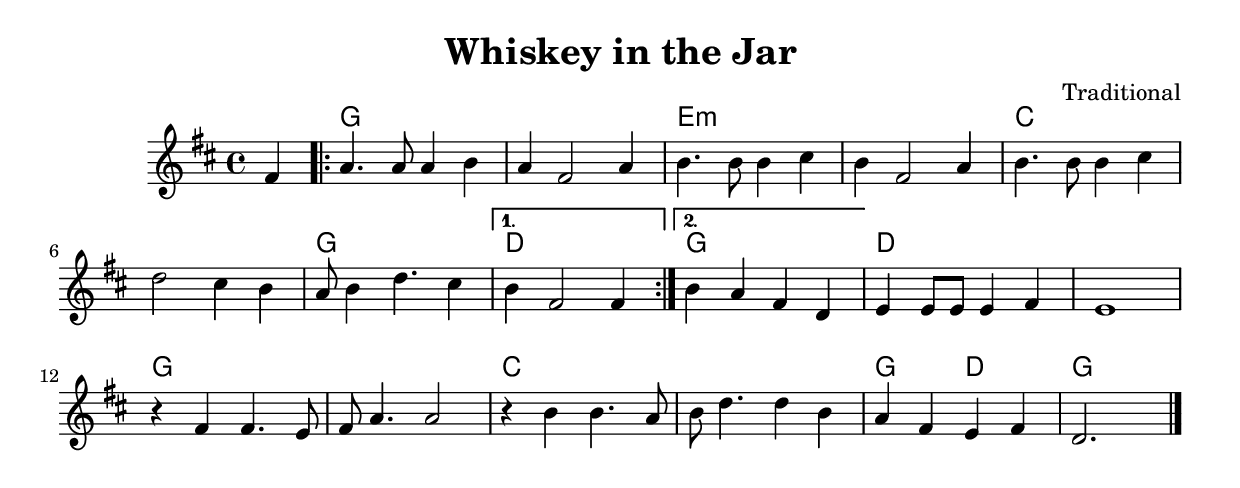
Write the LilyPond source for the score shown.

\version "2.18.2"
\include "articulate.ly"

\header {
  title = "Whiskey in the Jar"
  composer = "Traditional"
}

global = {
  \time 4/4
  \key d \major
}

chordNames = \chordmode {
  \global
  s4 g1*2 e:m c g1 d g d1*2 g c1*2 g2 d g1 
}

melody = \relative fis' {
  \global
  \partial 4 fis4 | 
  
  \repeat volta 2
  {
    a4. a8 a4 b | 
    a fis2 a4 |
    b4. b8 b4 cis | 
    b fis2 a4 | 
    b4. b8 b4 cis |
    d2 cis4 b | 
    a8 b4 d4. cis4 |
  }
  \alternative
  {
    { b fis2 fis4 }
    { b a fis d }
  }
  
  e e8 e e4 fis |
  e1 | 
  r4 fis fis4. e8 | 
  fis8 a4. a2 |
  r4 b b4. a8 | 
  b d4. d4 b | 
  a fis e fis | 
  d2. s4 \bar "|." 
}

\book {
    \score {
        <<
            \new ChordNames \chordNames
            \new Staff { \melody }
        >>
        \layout {}
    }
}

\book {
    \score {
        \unfoldRepeats \articulate
            <<
                \new Voice = "chords" {
                    \chordNames
                }
                \new Voice = "melody" {
                    \melody
                }
            >>
        \midi {
            \tempo 4 = 130
        }
    }
}
